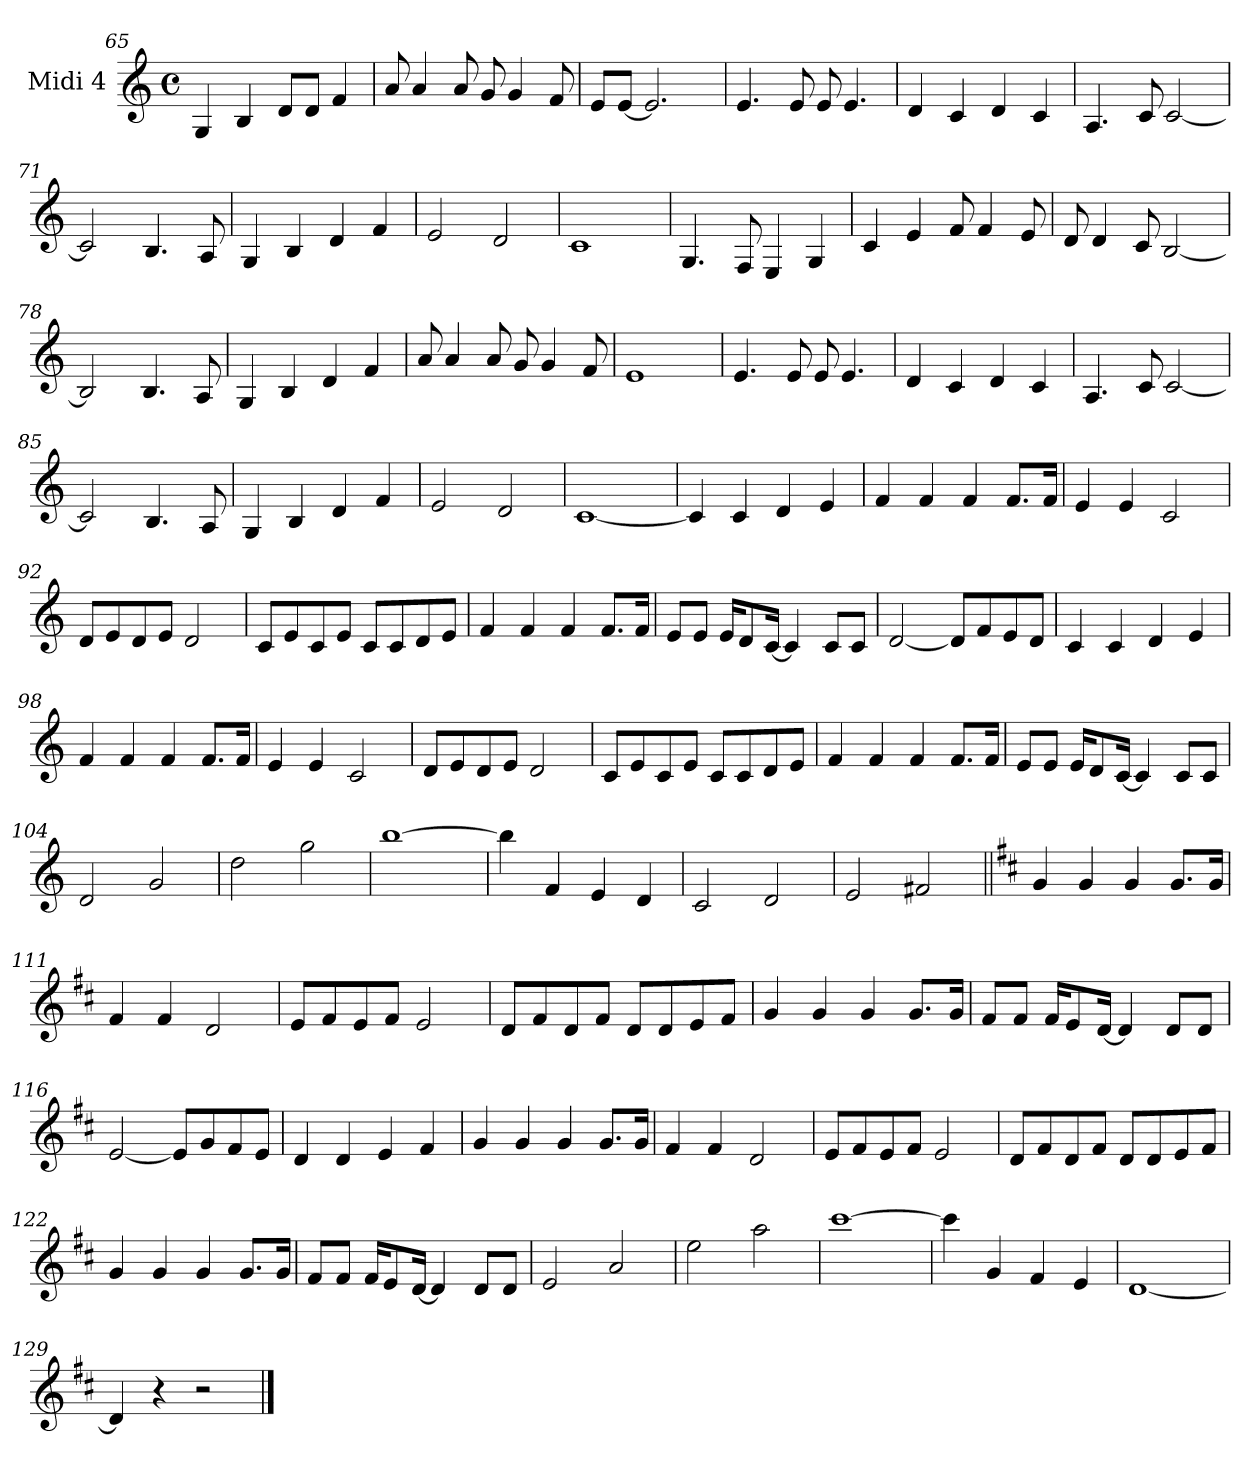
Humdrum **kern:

**kern
*part1
*staff1
*I"Midi 4
*clefG2
*k[]
*C:
*M4/4
*met(c)
=65
4G/
4B/
8d/L
8d/J
4f/
=66
8a/
4a/
8a/
8g/
4g/
8f/
=67
8e/L
[8e/J
2.e/]
!!LO:LB:g=z
=68
4.e/
8e/
8e/
4.e/
=69
4d/
4c/
4d/
4c/
=70
4.A/
8c/
[2c/
=71
2c/]
4.B/
8A/
=72
4G/
4B/
4d/
4f/
=73
2e/
2d/
!!LO:LB:g=z
=74
1c
=75
4.G/
8F/
4E/
4G/
=76
4c/
4e/
8f/
4f/
8e/
=77
8d/
4d/
8c/
[2B/
=78
2B/]
4.B/
8A/
=79
4G/
4B/
4d/
4f/
!!LO:LB:g=z
=80
8a/
4a/
8a/
8g/
4g/
8f/
=81
1e
=82
4.e/
8e/
8e/
4.e/
=83
4d/
4c/
4d/
4c/
=84
4.A/
8c/
[2c/
=85
2c/]
4.B/
8A/
!!LO:LB:g=z
=86
4G/
4B/
4d/
4f/
=87
2e/
2d/
=88
[1c
=89
4c/]
4c/
4d/
4e/
=90
4f/
4f/
4f/
8.f/L
16f/Jk
=91
4e/
4e/
2c/
!!LO:LB:g=z
=92
8d/L
8e/
8d/
8e/J
2d/
=93
8c/L
8e/
8c/
8e/J
8c/L
8c/
8d/
8e/J
=94
4f/
4f/
4f/
8.f/L
16f/Jk
=95
8e/L
8e/J
16e/KL
8d/
[16c/Jk
4c/]
8c/L
8c/J
=96
[2d/
8d/L]
8f/
8e/
8d/J
=97
4c/
4c/
4d/
4e/
!!LO:LB:g=z
=98
4f/
4f/
4f/
8.f/L
16f/Jk
=99
4e/
4e/
2c/
=100
8d/L
8e/
8d/
8e/J
2d/
=101
8c/L
8e/
8c/
8e/J
8c/L
8c/
8d/
8e/J
=102
4f/
4f/
4f/
8.f/L
16f/Jk
=103
8e/L
8e/J
16e/KL
8d/
[16c/Jk
4c/]
8c/L
8c/J
!!LO:LB:g=z
=104
2d/
2g/
=105
2dd\
2gg\
=106
[1bb
=107
4bb\]
4f/
4e/
4d/
=108
2c/
2d/
=109
2e/
2f#X/
!!LO:LB:g=z
=110||
*k[f#c#]
*D:
4g/
4g/
4g/
8.g/L
16g/Jk
=111
4f#/
4f#/
2d/
=112
8e/L
8f#/
8e/
8f#/J
2e/
=113
8d/L
8f#/
8d/
8f#/J
8d/L
8d/
8e/
8f#/J
=114
4g/
4g/
4g/
8.g/L
16g/Jk
=115
8f#/L
8f#/J
16f#/KL
8e/
[16d/Jk
4d/]
8d/L
8d/J
!!LO:LB:g=z
=116
[2e/
8e/L]
8g/
8f#/
8e/J
=117
4d/
4d/
4e/
4f#/
=118
4g/
4g/
4g/
8.g/L
16g/Jk
=119
4f#/
4f#/
2d/
=120
8e/L
8f#/
8e/
8f#/J
2e/
=121
8d/L
8f#/
8d/
8f#/J
8d/L
8d/
8e/
8f#/J
!!LO:LB:g=z
=122
4g/
4g/
4g/
8.g/L
16g/Jk
=123
8f#/L
8f#/J
16f#/KL
8e/
[16d/Jk
4d/]
8d/L
8d/J
=124
2e/
2a/
=125
2ee\
2aa\
=126
[1ccc#
=127
4ccc#\]
4g/
4f#/
4e/
=128
[1d
=129
4d/]
4r
2r
==
*-
